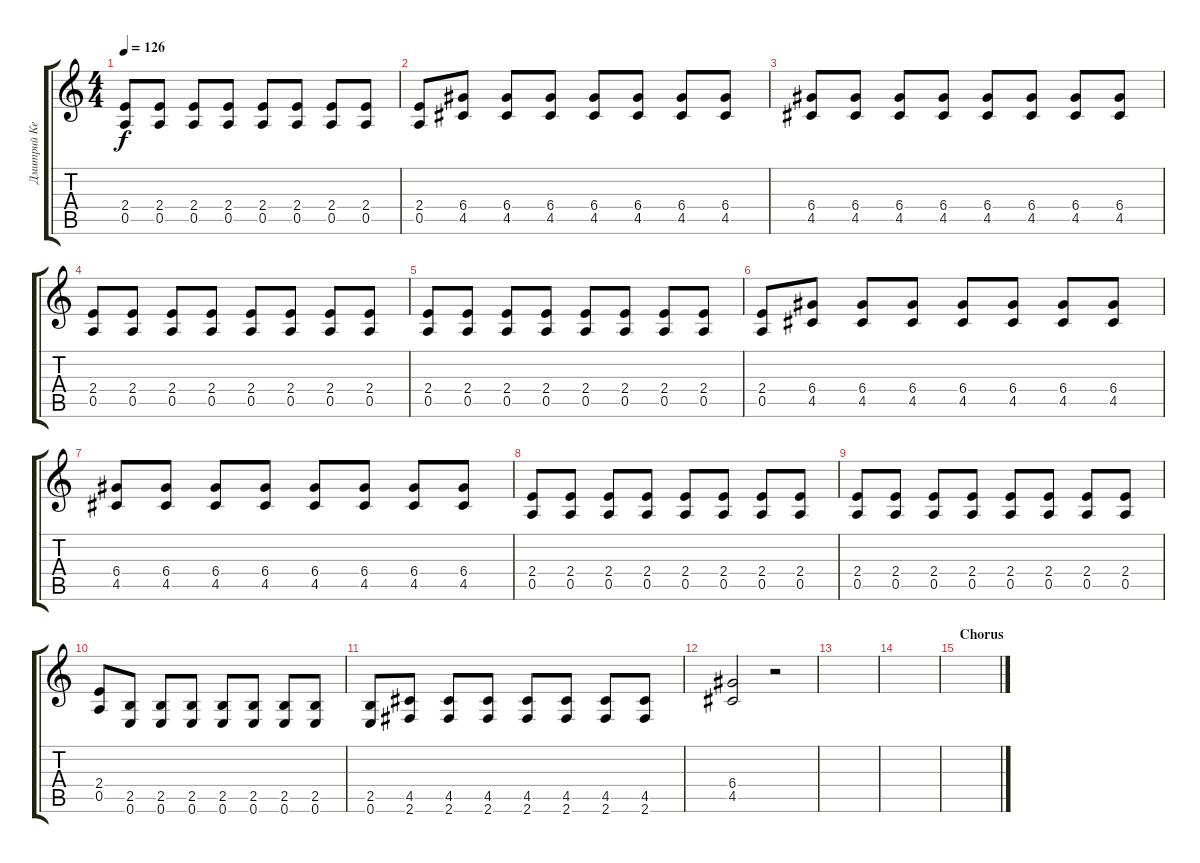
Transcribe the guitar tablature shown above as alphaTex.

\track ("Дмитрий Кежватов (Гитара 3)" "Дмитрий Ке") {instrument acousticguitarnylon}
\staff {score tabs}
\tuning (E4 B3 G3 D3 A2 E2) {hide}
\ts (4 4)
\tempo 126
\clef g2
\ks c
(2.4 0.5).8{dy f} (2.4 0.5).8 (2.4 0.5).8 (2.4 0.5).8 (2.4 0.5).8 (2.4 0.5).8 (2.4 0.5).8 (2.4 0.5).8 |
(2.4 0.5).8 (6.4 4.5).8 (6.4 4.5).8 (6.4 4.5).8 (6.4 4.5).8 (6.4 4.5).8 (6.4 4.5).8 (6.4 4.5).8 |
(6.4 4.5).8 (6.4 4.5).8 (6.4 4.5).8 (6.4 4.5).8 (6.4 4.5).8 (6.4 4.5).8 (6.4 4.5).8 (6.4 4.5).8 |
(2.4 0.5).8 (2.4 0.5).8 (2.4 0.5).8 (2.4 0.5).8 (2.4 0.5).8 (2.4 0.5).8 (2.4 0.5).8 (2.4 0.5).8 |
(2.4 0.5).8 (2.4 0.5).8 (2.4 0.5).8 (2.4 0.5).8 (2.4 0.5).8 (2.4 0.5).8 (2.4 0.5).8 (2.4 0.5).8 |
(2.4 0.5).8 (6.4 4.5).8 (6.4 4.5).8 (6.4 4.5).8 (6.4 4.5).8 (6.4 4.5).8 (6.4 4.5).8 (6.4 4.5).8 |
(6.4 4.5).8 (6.4 4.5).8 (6.4 4.5).8 (6.4 4.5).8 (6.4 4.5).8 (6.4 4.5).8 (6.4 4.5).8 (6.4 4.5).8 |
(2.4 0.5).8 (2.4 0.5).8 (2.4 0.5).8 (2.4 0.5).8 (2.4 0.5).8 (2.4 0.5).8 (2.4 0.5).8 (2.4 0.5).8 |
(2.4 0.5).8 (2.4 0.5).8 (2.4 0.5).8 (2.4 0.5).8 (2.4 0.5).8 (2.4 0.5).8 (2.4 0.5).8 (2.4 0.5).8 |
(2.4 0.5).8 (2.5 0.6).8 (2.5 0.6).8 (2.5 0.6).8 (2.5 0.6).8 (2.5 0.6).8 (2.5 0.6).8 (2.5 0.6).8 |
(2.5 0.6).8 (4.5 2.6).8 (4.5 2.6).8 (4.5 2.6).8 (4.5 2.6).8 (4.5 2.6).8 (4.5 2.6).8 (4.5 2.6).8 |
(6.4 4.5).2 r.2 |
|
|
\section ("" "Chorus")
